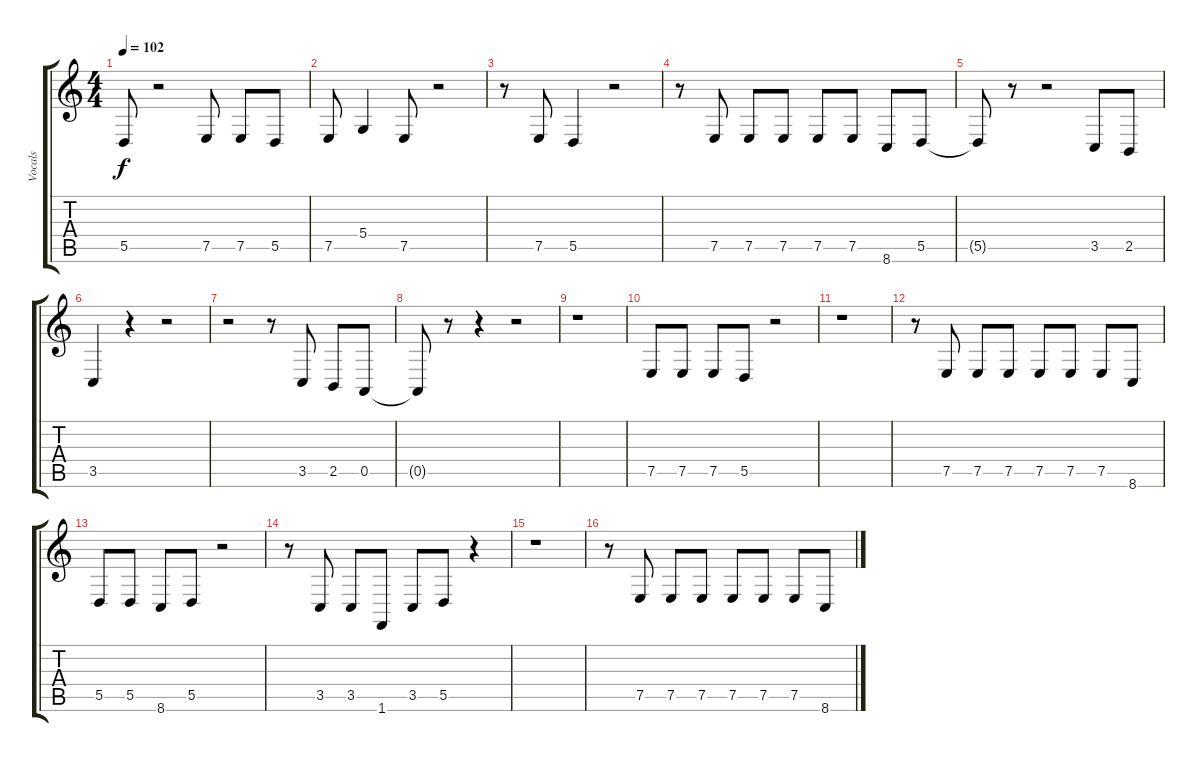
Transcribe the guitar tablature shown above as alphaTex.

\track ("Vocals" "Vocals") {instrument englishhorn}
\staff {score tabs}
\tuning (E4 B3 G3 D3 A2 E2) {hide}
\ts (4 4)
\tempo 102
\clef g2
\ks c
5.5{t}.8{dy f} r.2 7.5.8 7.5.8 5.5.8 |
7.5.8 5.4.4 7.5.8 r.2 |
r.8 7.5.8 5.5.4 r.2 |
r.8 7.5.8 7.5.8 7.5.8 7.5.8 7.5.8 8.6.8 5.5.8 |
5.5{t}.8 r.8 r.2 3.5.8 2.5.8 |
3.5.4 r.4 r.2 |
r.2 r.8 3.5.8 2.5.8 0.5.8 |
0.5{t}.8 r.8 r.4 r.2 |
r.1 |
7.5.8 7.5.8 7.5.8 5.5.8 r.2 |
r.1 |
r.8 7.5.8 7.5.8 7.5.8 7.5.8 7.5.8 7.5.8 8.6.8 |
5.5.8 5.5.8 8.6.8 5.5.8 r.2 |
r.8 3.5.8 3.5.8 1.6.8 3.5.8 5.5.8 r.4 |
r.1 |
r.8 7.5.8 7.5.8 7.5.8 7.5.8 7.5.8 7.5.8 8.6.8
